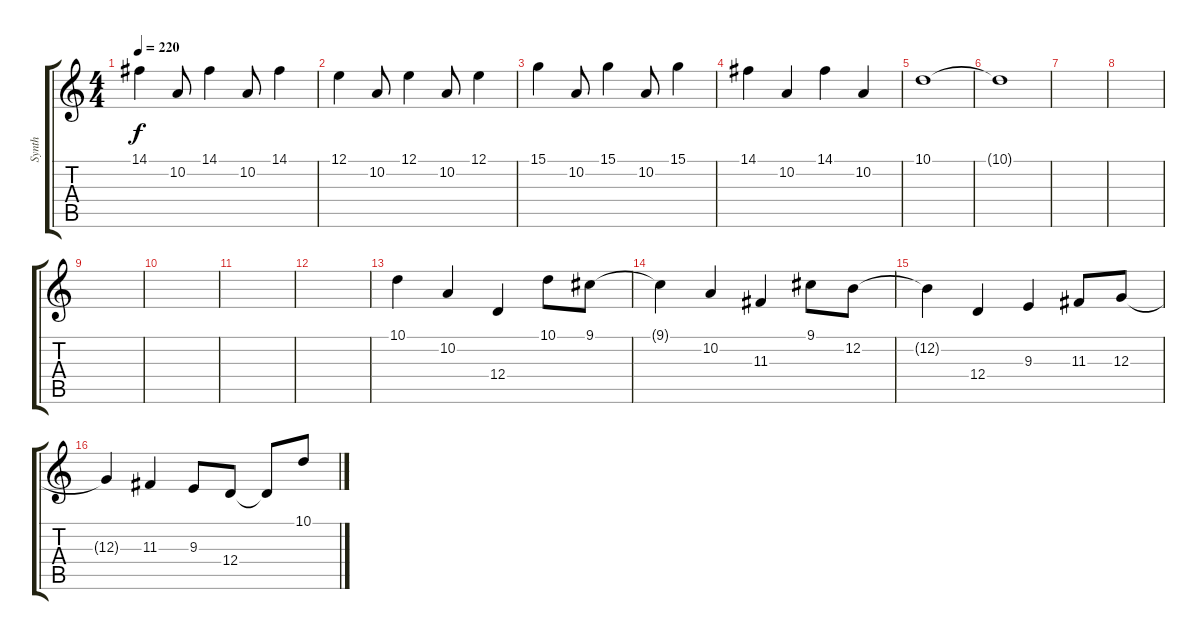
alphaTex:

\track ("Synth" "Synth") {instrument lead1square}
\staff {score tabs}
\tuning (E4 B3 G3 D3 A2 E2) {hide}
\ts (4 4)
\tempo 220
\clef g2
\ks c
14.1.4{dy f} 10.2.8 14.1.4 10.2.8 14.1.4 |
12.1.4 10.2.8 12.1.4 10.2.8 12.1.4 |
15.1.4 10.2.8 15.1.4 10.2.8 15.1.4 |
14.1.4 10.2.4 14.1.4 10.2.4 |
10.1.1 |
10.1{t}.1 |
|
|
|
|
|
|
10.1.4 10.2.4 12.4.4 10.1.8 9.1.8 |
9.1{t}.4 10.2.4 11.3.4 9.1.8 12.2.8 |
12.2{t}.4 12.4.4 9.3.4 11.3.8 12.3.8 |
12.3{t}.4 11.3.4 9.3.8 12.4.8 12.4{t}.8 10.1.8
